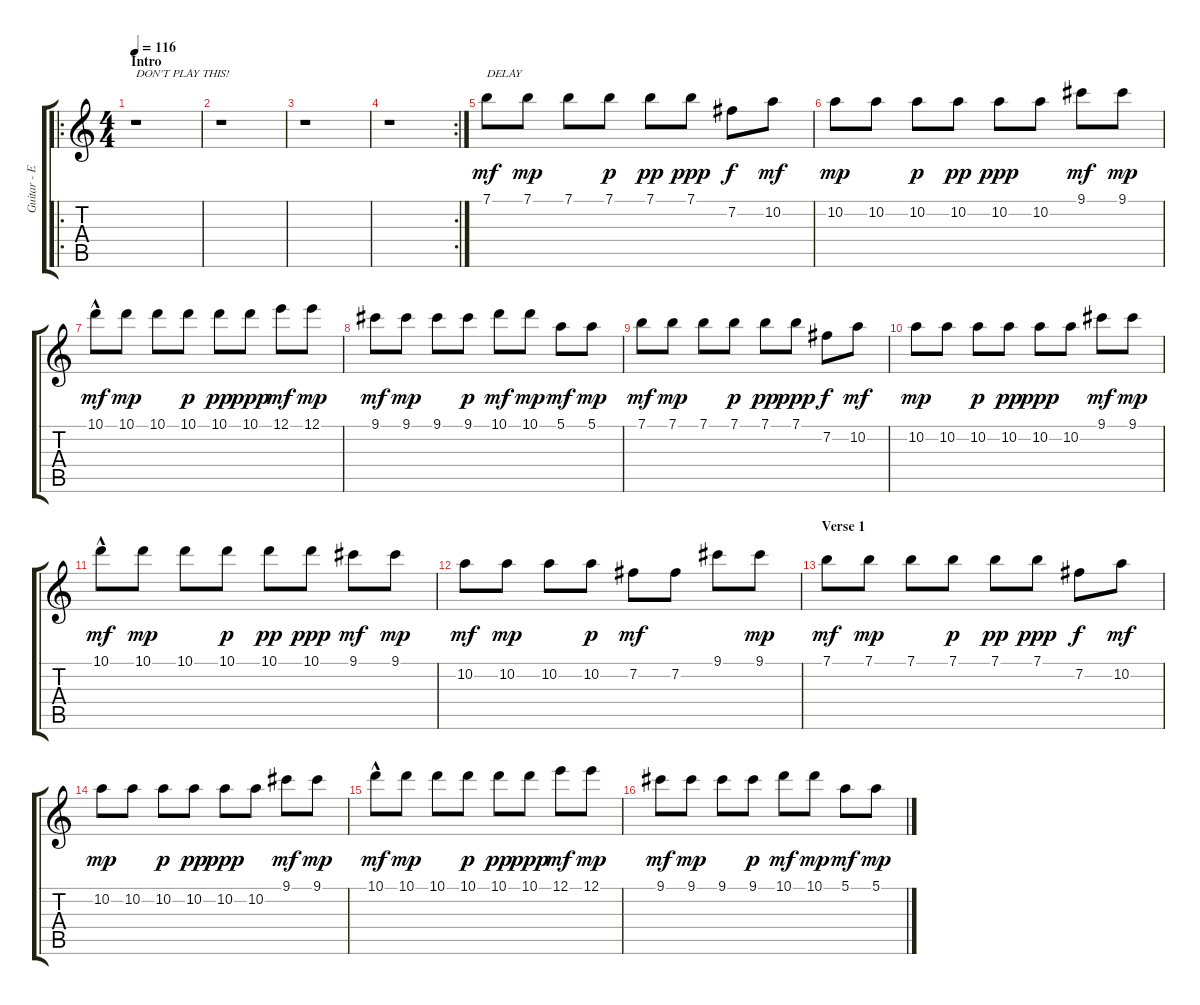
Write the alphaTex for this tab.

\track ("Guitar - Effects" "Guitar - E") {instrument electricguitarclean}
\staff {score tabs}
\tuning (E4 B3 G3 D3 A2 E2) {hide}
\ro
\ts (4 4)
\section ("" "Intro")
\tempo 116
\clef g2
\ks c
r.1{txt "DON'T PLAY THIS!" dy mf instrument electricguitarclean} |
r.1 |
r.1 |
\rc 2
r.1 |
7.1.8{txt "DELAY"} 7.1.8{dy mp} 7.1.8 7.1.8{dy p} 7.1.8{dy pp} 7.1.8{dy ppp} 7.2.8{dy f} 10.2.8{dy mf} |
10.2.8{dy mp} 10.2.8 10.2.8{dy p} 10.2.8{dy pp} 10.2.8{dy ppp} 10.2.8 9.1.8{dy mf} 9.1.8{dy mp} |
10.1{hac}.8{dy mf} 10.1.8{dy mp} 10.1.8 10.1.8{dy p} 10.1.8{dy pp} 10.1.8{dy ppp} 12.1.8{dy mf} 12.1.8{dy mp} |
9.1.8{dy mf} 9.1.8{dy mp} 9.1.8 9.1.8{dy p} 10.1.8{dy mf} 10.1.8{dy mp} 5.1.8{dy mf} 5.1.8{dy mp} |
7.1.8{dy mf} 7.1.8{dy mp} 7.1.8 7.1.8{dy p} 7.1.8{dy pp} 7.1.8{dy ppp} 7.2.8{dy f} 10.2.8{dy mf} |
10.2.8{dy mp} 10.2.8 10.2.8{dy p} 10.2.8{dy pp} 10.2.8{dy ppp} 10.2.8 9.1.8{dy mf} 9.1.8{dy mp} |
10.1{hac}.8{dy mf} 10.1.8{dy mp} 10.1.8 10.1.8{dy p} 10.1.8{dy pp} 10.1.8{dy ppp} 9.1.8{dy mf} 9.1.8{dy mp} |
10.2.8{dy mf} 10.2.8{dy mp} 10.2.8 10.2.8{dy p} 7.2.8{dy mf} 7.2.8 9.1.8 9.1.8{dy mp} |
\section ("" "Verse 1")
7.1.8{dy mf} 7.1.8{dy mp} 7.1.8 7.1.8{dy p} 7.1.8{dy pp} 7.1.8{dy ppp} 7.2.8{dy f} 10.2.8{dy mf} |
10.2.8{dy mp} 10.2.8 10.2.8{dy p} 10.2.8{dy pp} 10.2.8{dy ppp} 10.2.8 9.1.8{dy mf} 9.1.8{dy mp} |
10.1{hac}.8{dy mf} 10.1.8{dy mp} 10.1.8 10.1.8{dy p} 10.1.8{dy pp} 10.1.8{dy ppp} 12.1.8{dy mf} 12.1.8{dy mp} |
9.1.8{dy mf} 9.1.8{dy mp} 9.1.8 9.1.8{dy p} 10.1.8{dy mf} 10.1.8{dy mp} 5.1.8{dy mf} 5.1.8{dy mp}
